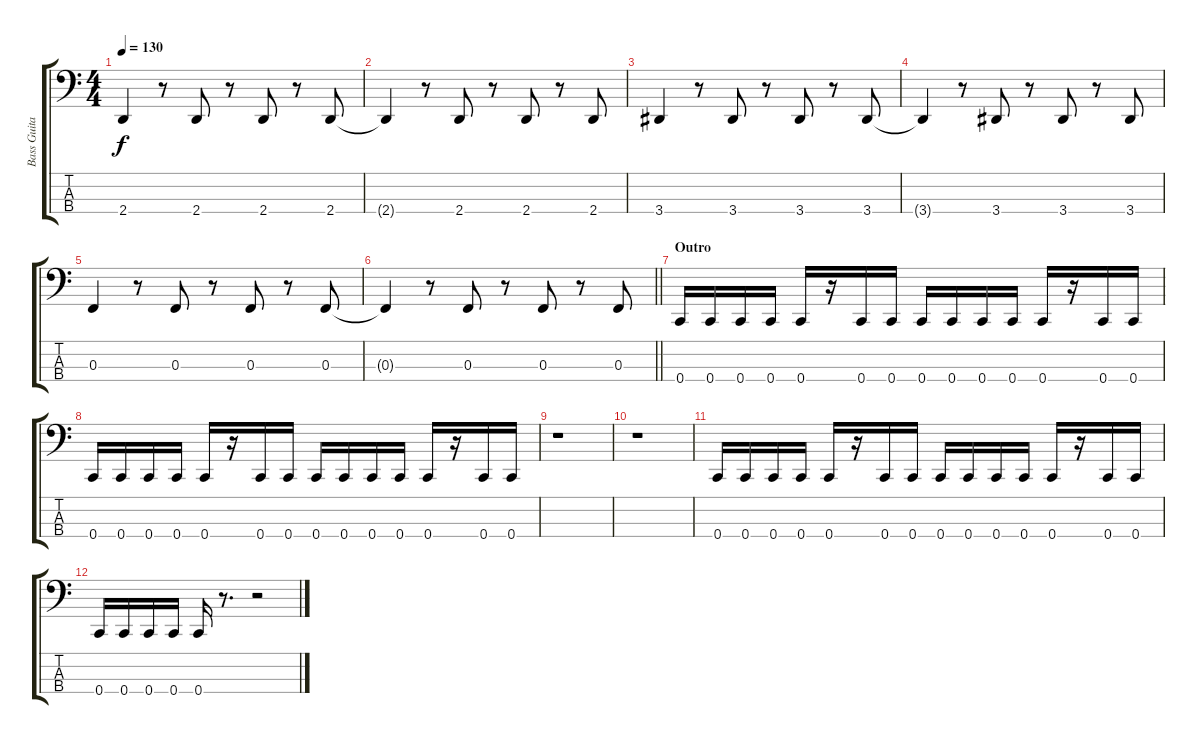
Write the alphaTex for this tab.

\track ("Bass Guitar" "Bass Guita") {instrument electricbassfinger}
\staff {score tabs}
\tuning (Eb2 Bb1 F1 C1) {hide}
\ts (4 4)
\tempo 130
\clef f4
\ks c
2.4.4{dy f} r.8 2.4.8 r.8 2.4.8 r.8 2.4.8 |
2.4{t}.4 r.8 2.4.8 r.8 2.4.8 r.8 2.4.8 |
3.4.4 r.8 3.4.8 r.8 3.4.8 r.8 3.4.8 |
3.4{t}.4 r.8 3.4.8 r.8 3.4.8 r.8 3.4.8 |
0.3.4 r.8 0.3.8 r.8 0.3.8 r.8 0.3.8 |
\barLineRight lightlight
0.3{t}.4 r.8 0.3.8 r.8 0.3.8 r.8 0.3.8 |
\section ("" "Outro")
0.4.16 0.4.16 0.4.16 0.4.16 0.4.16 r.16 0.4.16 0.4.16 0.4.16 0.4.16 0.4.16 0.4.16 0.4.16 r.16 0.4.16 0.4.16 |
0.4.16 0.4.16 0.4.16 0.4.16 0.4.16 r.16 0.4.16 0.4.16 0.4.16 0.4.16 0.4.16 0.4.16 0.4.16 r.16 0.4.16 0.4.16 |
r.1 |
r.1 |
0.4.16 0.4.16 0.4.16 0.4.16 0.4.16 r.16 0.4.16 0.4.16 0.4.16 0.4.16 0.4.16 0.4.16 0.4.16 r.16 0.4.16 0.4.16 |
0.4.16 0.4.16 0.4.16 0.4.16 0.4.16 r.8{d} r.2
